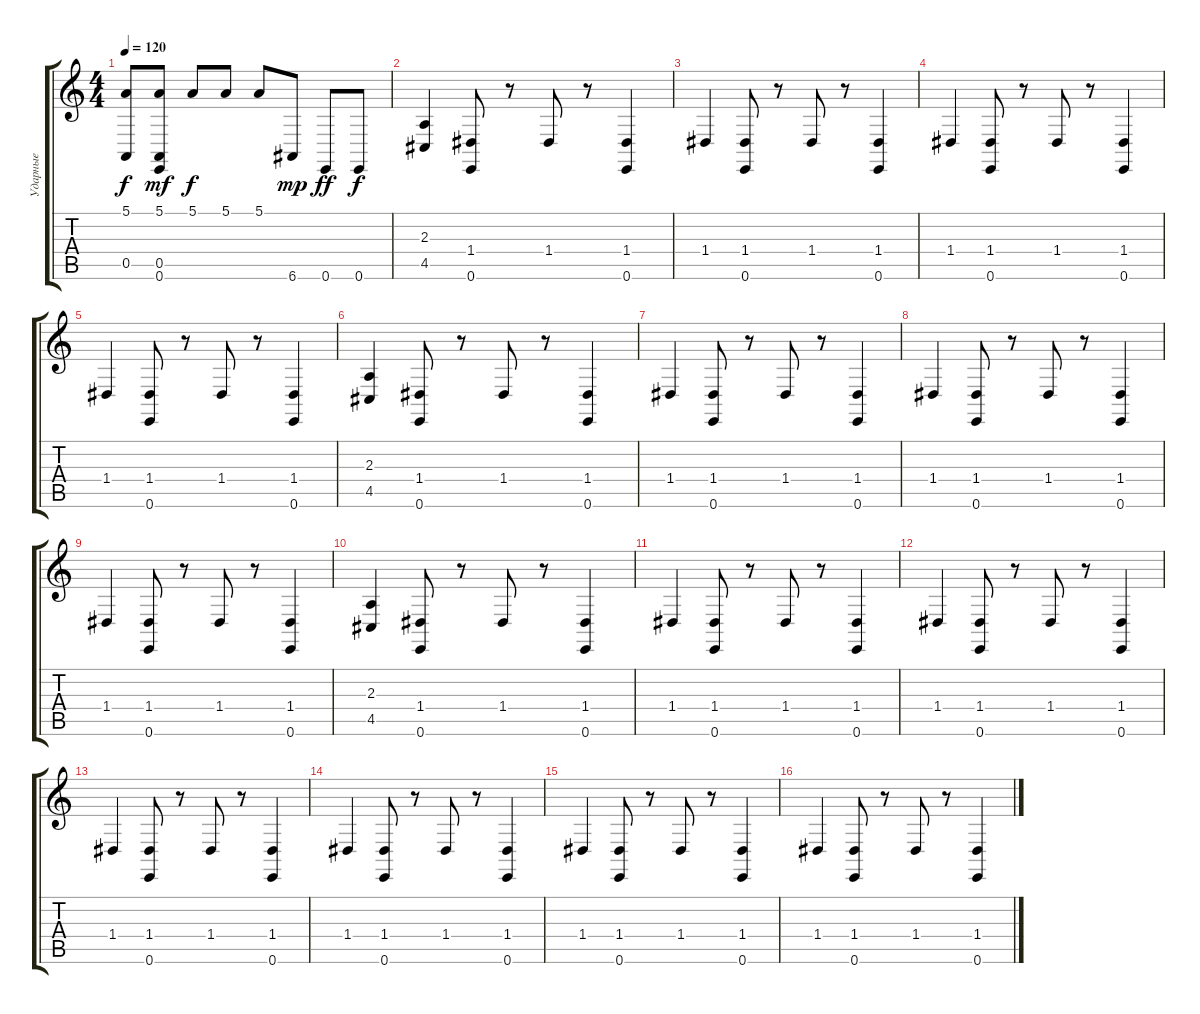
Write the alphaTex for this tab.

\track ("Ударные" "Ударные") {instrument acousticgrandpiano}
\staff {score tabs}
\tuning (E4 B3 G3 D3 A2 E2) {hide}
\ts (4 4)
\tempo 120
\clef g2
\ks c
(5.1 0.5).8{dy f} (5.1 0.5 0.6).8{dy mf} 5.1.8{dy f} 5.1.8 5.1.8 6.6.8{dy mp} 0.6.8{dy ff} 0.6.8{dy f} |
(2.3 4.5).4 (1.4 0.6).8 r.8 1.4.8 r.8 (1.4 0.6).4 |
1.4.4 (1.4 0.6).8 r.8 1.4.8 r.8 (1.4 0.6).4 |
1.4.4 (1.4 0.6).8 r.8 1.4.8 r.8 (1.4 0.6).4 |
1.4.4 (1.4 0.6).8 r.8 1.4.8 r.8 (1.4 0.6).4 |
(2.3 4.5).4 (1.4 0.6).8 r.8 1.4.8 r.8 (1.4 0.6).4 |
1.4.4 (1.4 0.6).8 r.8 1.4.8 r.8 (1.4 0.6).4 |
1.4.4 (1.4 0.6).8 r.8 1.4.8 r.8 (1.4 0.6).4 |
1.4.4 (1.4 0.6).8 r.8 1.4.8 r.8 (1.4 0.6).4 |
(2.3 4.5).4 (1.4 0.6).8 r.8 1.4.8 r.8 (1.4 0.6).4 |
1.4.4 (1.4 0.6).8 r.8 1.4.8 r.8 (1.4 0.6).4 |
1.4.4 (1.4 0.6).8 r.8 1.4.8 r.8 (1.4 0.6).4 |
1.4.4 (1.4 0.6).8 r.8 1.4.8 r.8 (1.4 0.6).4 |
1.4.4 (1.4 0.6).8 r.8 1.4.8 r.8 (1.4 0.6).4 |
1.4.4 (1.4 0.6).8 r.8 1.4.8 r.8 (1.4 0.6).4 |
1.4.4 (1.4 0.6).8 r.8 1.4.8 r.8 (1.4 0.6).4
